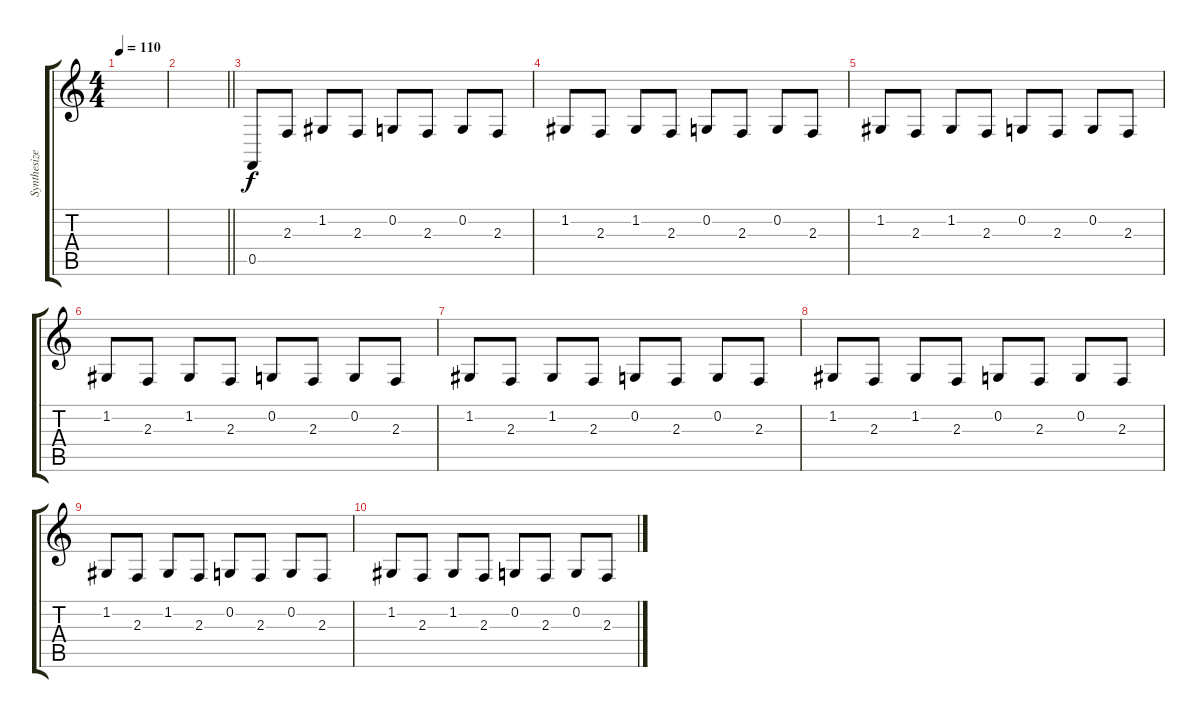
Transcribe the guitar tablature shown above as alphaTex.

\track ("Synthesizer 3" "Synthesize") {instrument fx4atmosphere}
\staff {score tabs}
\tuning (C4 G3 Eb3 Bb2 F2 C2) {hide}
\ts (4 4)
\tempo 110
\clef g2
\ks c
|
\barLineRight lightlight
|
0.5.8 2.3.8 1.2.8 2.3.8 0.2.8 2.3.8 0.2.8 2.3.8 |
1.2.8 2.3.8 1.2.8 2.3.8 0.2.8 2.3.8 0.2.8 2.3.8 |
1.2.8{volume 5} 2.3.8 1.2.8 2.3.8 0.2.8 2.3.8 0.2.8 2.3.8 |
1.2.8 2.3.8 1.2.8 2.3.8 0.2.8 2.3.8 0.2.8 2.3.8 |
1.2.8 2.3.8 1.2.8 2.3.8 0.2.8 2.3.8 0.2.8 2.3.8 |
1.2.8 2.3.8 1.2.8 2.3.8 0.2.8 2.3.8 0.2.8 2.3.8 |
1.2.8{volume 0} 2.3.8 1.2.8 2.3.8 0.2.8 2.3.8 0.2.8 2.3.8 |
1.2.8 2.3.8 1.2.8 2.3.8 0.2.8 2.3.8 0.2.8 2.3.8
